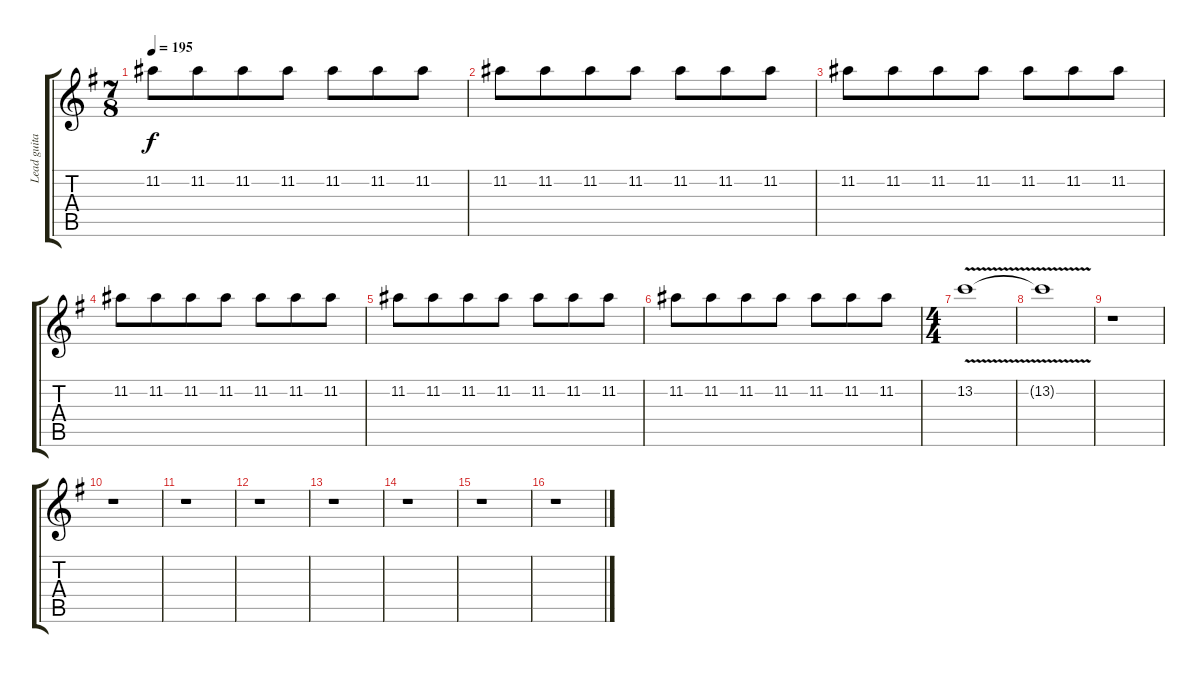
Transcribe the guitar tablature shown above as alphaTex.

\track ("Lead guitar 2" "Lead guita") {instrument distortionguitar}
\staff {score tabs}
\tuning (E4 B3 G3 D3 A2 E2) {hide}
\ts (7 8)
\tempo 195
\clef g2
\ks eminor
11.2.8{dy f} 11.2.8 11.2.8 11.2.8 11.2.8 11.2.8 11.2.8 |
11.2.8 11.2.8 11.2.8 11.2.8 11.2.8 11.2.8 11.2.8 |
11.2.8 11.2.8 11.2.8 11.2.8 11.2.8 11.2.8 11.2.8 |
11.2.8 11.2.8 11.2.8 11.2.8 11.2.8 11.2.8 11.2.8 |
11.2.8 11.2.8 11.2.8 11.2.8 11.2.8 11.2.8 11.2.8 |
11.2.8 11.2.8 11.2.8 11.2.8 11.2.8 11.2.8 11.2.8 |
\ts (4 4)
13.2{v}.1 |
13.2{t}.1 |
r.1{balance 8} |
r.1 |
r.1 |
r.1 |
r.1 |
r.1 |
r.1 |
r.1
